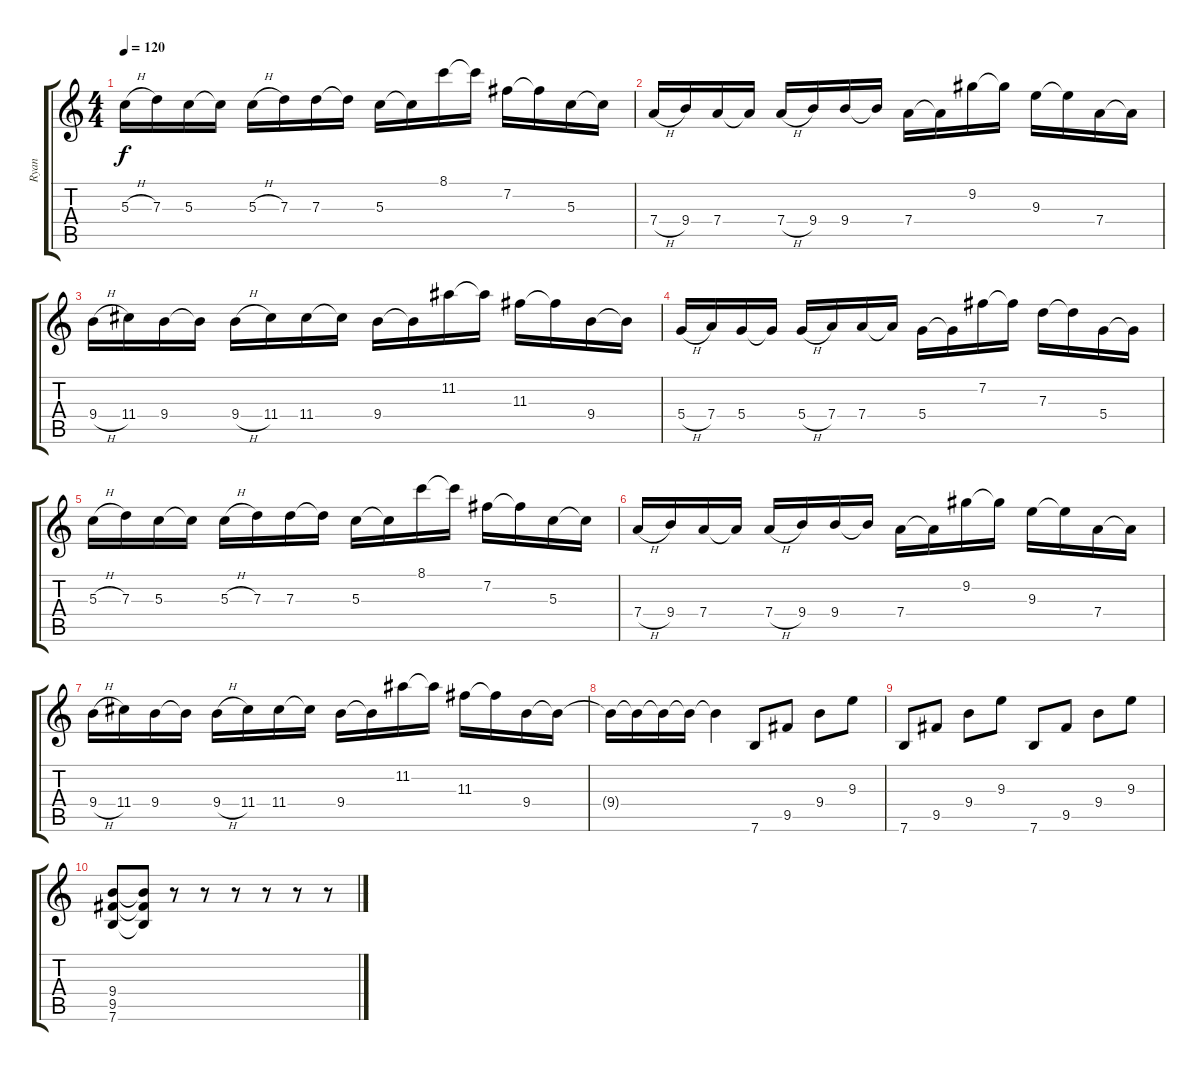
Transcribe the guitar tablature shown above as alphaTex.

\track ("Ryan" "Ryan") {instrument distortionguitar}
\staff {score tabs}
\tuning (E4 B3 G3 D3 A2 E2) {hide}
\ts (4 4)
\tempo 120
\clef g2
\ks c
5.3{h}.16{dy f} 7.3.16 5.3.16 5.3{t}.16 5.3{h}.16 7.3.16 7.3.16 7.3{t}.16 5.3.16 5.3{t}.16 8.1.16 8.1{t}.16 7.2.16 7.2{t}.16 5.3.16 5.3{t}.16 |
7.4{h}.16 9.4.16 7.4.16 7.4{t}.16 7.4{h}.16 9.4.16 9.4.16 9.4{t}.16 7.4.16 7.4{t}.16 9.2.16 9.2{t}.16 9.3.16 9.3{t}.16 7.4.16 7.4{t}.16 |
9.4{h}.16 11.4.16 9.4.16 9.4{t}.16 9.4{h}.16 11.4.16 11.4.16 11.4{t}.16 9.4.16 9.4{t}.16 11.2.16 11.2{t}.16 11.3.16 11.3{t}.16 9.4.16 9.4{t}.16 |
5.4{h}.16 7.4.16 5.4.16 5.4{t}.16 5.4{h}.16 7.4.16 7.4.16 7.4{t}.16 5.4.16 5.4{t}.16 7.2.16 7.2{t}.16 7.3.16 7.3{t}.16 5.4.16 5.4{t}.16 |
5.3{h}.16 7.3.16 5.3.16 5.3{t}.16 5.3{h}.16 7.3.16 7.3.16 7.3{t}.16 5.3.16 5.3{t}.16 8.1.16 8.1{t}.16 7.2.16 7.2{t}.16 5.3.16 5.3{t}.16 |
7.4{h}.16 9.4.16 7.4.16 7.4{t}.16 7.4{h}.16 9.4.16 9.4.16 9.4{t}.16 7.4.16 7.4{t}.16 9.2.16 9.2{t}.16 9.3.16 9.3{t}.16 7.4.16 7.4{t}.16 |
9.4{h}.16 11.4.16 9.4.16 9.4{t}.16 9.4{h}.16 11.4.16 11.4.16 11.4{t}.16 9.4.16 9.4{t}.16 11.2.16 11.2{t}.16 11.3.16 11.3{t}.16 9.4.16 9.4{t}.16 |
9.4{t}.16 9.4{t}.16 9.4{t}.16 9.4{t}.16 9.4{t}.4 7.6.8 9.5.8 9.4.8 9.3.8 |
7.6.8 9.5.8 9.4.8 9.3.8 7.6.8 9.5.8 9.4.8 9.3.8 |
(9.4 9.5 7.6).8 (9.4{t} 9.5{t} 7.6{t}).8 r.8 r.8 r.8 r.8 r.8 r.8
